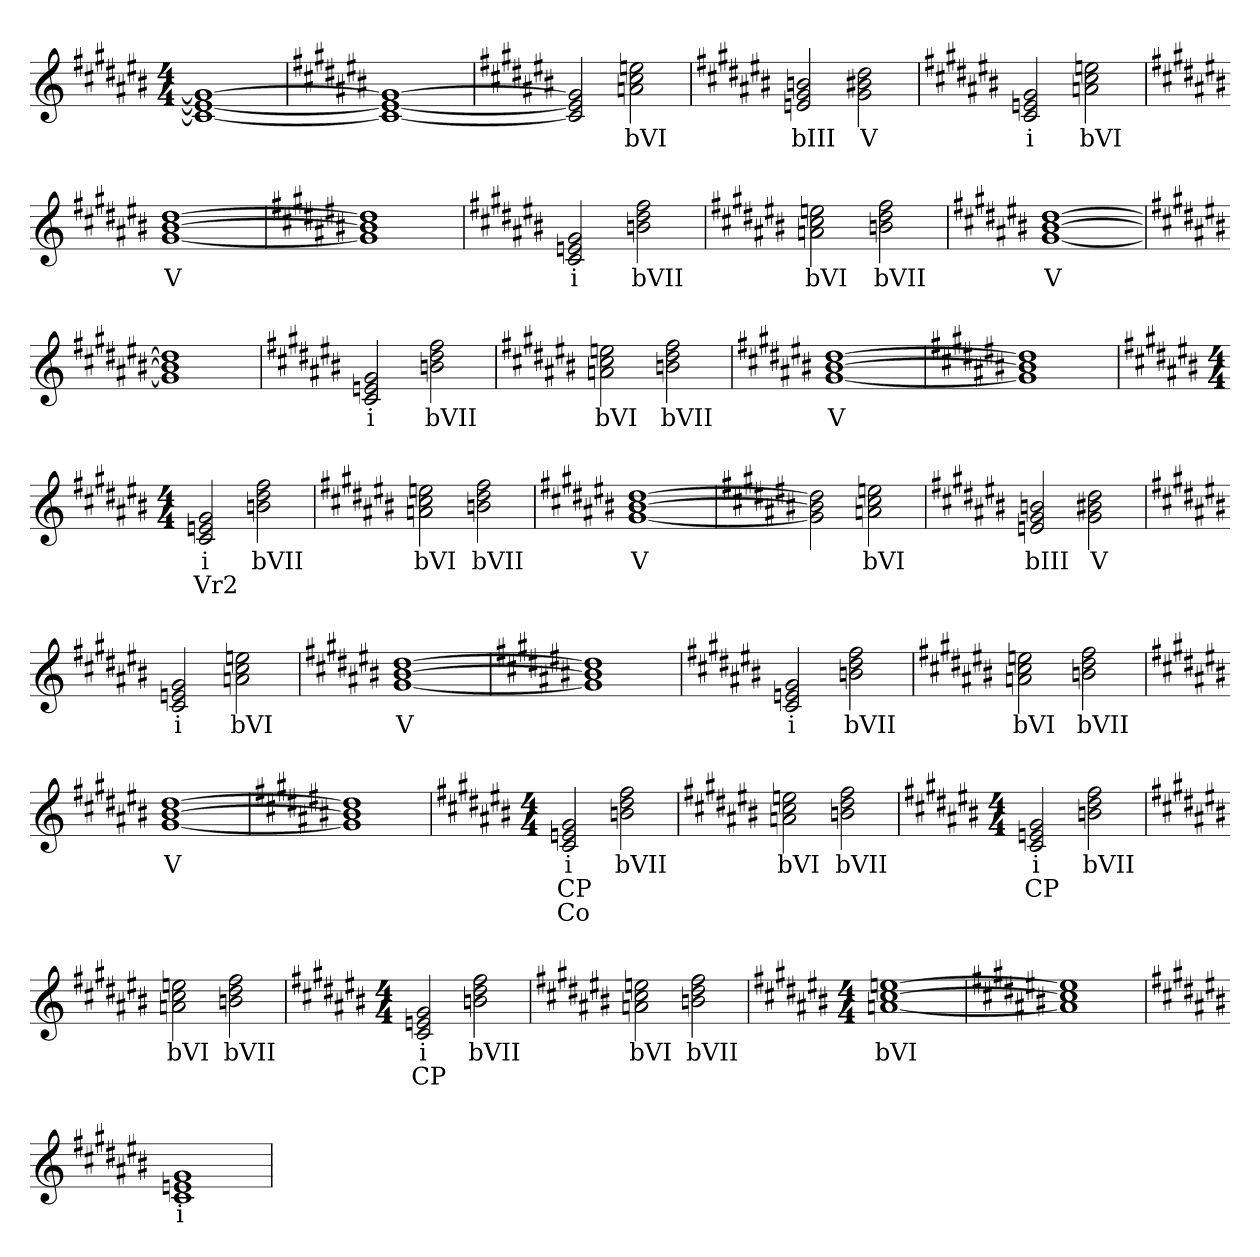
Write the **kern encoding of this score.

**kern	**text	**text	**text
*part1	*part1	*part1	*part1
*staff1	*staff1	*staff1	*staff1
*k[f#c#g#d#a#e#b#]	*	*	*
*C#:	*	*	*
*M4/4	*	*	*
=	=	=	=
1c#_ 1en_ 1g#_	.	.	.
=	=	=	=
*k[f#c#g#d#a#e#b#]	*	*	*
*C#:	*	*	*
1c#_ 1en_ 1g#_	.	.	.
=	=	=	=
*k[f#c#g#d#a#e#b#]	*	*	*
*C#:	*	*	*
2c#] 2en] 2g#]	.	.	.
2an 2cc# 2een	bVI	.	.
=	=	=	=
*k[f#c#g#d#a#e#b#]	*	*	*
*C#:	*	*	*
2en 2g# 2bn	bIII	.	.
2g# 2b#X 2dd#	V	.	.
=	=	=	=
*k[f#c#g#d#a#e#b#]	*	*	*
*C#:	*	*	*
2c# 2en 2g#	i	.	.
2an 2cc# 2een	bVI	.	.
=	=	=	=
*k[f#c#g#d#a#e#b#]	*	*	*
*C#:	*	*	*
[1g# [1b# [1dd#	V	.	.
=	=	=	=
*k[f#c#g#d#a#e#b#]	*	*	*
*C#:	*	*	*
1g#] 1b#] 1dd#]	.	.	.
=	=	=	=
*k[f#c#g#d#a#e#b#]	*	*	*
*C#:	*	*	*
2c# 2en 2g#	i	.	.
2bn 2dd# 2ff#	bVII	.	.
=	=	=	=
*k[f#c#g#d#a#e#b#]	*	*	*
*C#:	*	*	*
2an 2cc# 2een	bVI	.	.
2bn 2dd# 2ff#	bVII	.	.
=	=	=	=
*k[f#c#g#d#a#e#b#]	*	*	*
*C#:	*	*	*
[1g# [1b# [1dd#	V	.	.
=	=	=	=
*k[f#c#g#d#a#e#b#]	*	*	*
*C#:	*	*	*
1g#] 1b#] 1dd#]	.	.	.
=	=	=	=
*k[f#c#g#d#a#e#b#]	*	*	*
*C#:	*	*	*
2c# 2en 2g#	i	.	.
2bn 2dd# 2ff#	bVII	.	.
=	=	=	=
*k[f#c#g#d#a#e#b#]	*	*	*
*C#:	*	*	*
2an 2cc# 2een	bVI	.	.
2bn 2dd# 2ff#	bVII	.	.
=	=	=	=
*k[f#c#g#d#a#e#b#]	*	*	*
*C#:	*	*	*
[1g# [1b# [1dd#	V	.	.
=	=	=	=
*k[f#c#g#d#a#e#b#]	*	*	*
*C#:	*	*	*
1g#] 1b#] 1dd#]	.	.	.
=	=	=	=
*k[f#c#g#d#a#e#b#]	*	*	*
*C#:	*	*	*
*M4/4	*	*	*
2c# 2en 2g#	i	Vr2	.
2bn 2dd# 2ff#	bVII	.	.
=	=	=	=
*k[f#c#g#d#a#e#b#]	*	*	*
*C#:	*	*	*
2an 2cc# 2een	bVI	.	.
2bn 2dd# 2ff#	bVII	.	.
=	=	=	=
*k[f#c#g#d#a#e#b#]	*	*	*
*C#:	*	*	*
[1g# [1b# [1dd#	V	.	.
=	=	=	=
*k[f#c#g#d#a#e#b#]	*	*	*
*C#:	*	*	*
2g#] 2b#] 2dd#]	.	.	.
2an 2cc# 2een	bVI	.	.
=	=	=	=
*k[f#c#g#d#a#e#b#]	*	*	*
*C#:	*	*	*
2en 2g# 2bn	bIII	.	.
2g# 2b#X 2dd#	V	.	.
=	=	=	=
*k[f#c#g#d#a#e#b#]	*	*	*
*C#:	*	*	*
2c# 2en 2g#	i	.	.
2an 2cc# 2een	bVI	.	.
=	=	=	=
*k[f#c#g#d#a#e#b#]	*	*	*
*C#:	*	*	*
[1g# [1b# [1dd#	V	.	.
=	=	=	=
*k[f#c#g#d#a#e#b#]	*	*	*
*C#:	*	*	*
1g#] 1b#] 1dd#]	.	.	.
=	=	=	=
*k[f#c#g#d#a#e#b#]	*	*	*
*C#:	*	*	*
2c# 2en 2g#	i	.	.
2bn 2dd# 2ff#	bVII	.	.
=	=	=	=
*k[f#c#g#d#a#e#b#]	*	*	*
*C#:	*	*	*
2an 2cc# 2een	bVI	.	.
2bn 2dd# 2ff#	bVII	.	.
=	=	=	=
*k[f#c#g#d#a#e#b#]	*	*	*
*C#:	*	*	*
[1g# [1b# [1dd#	V	.	.
=	=	=	=
*k[f#c#g#d#a#e#b#]	*	*	*
*C#:	*	*	*
1g#] 1b#] 1dd#]	.	.	.
=	=	=	=
*k[f#c#g#d#a#e#b#]	*	*	*
*C#:	*	*	*
*M4/4	*	*	*
2c# 2en 2g#	i	CP	Co
2bn 2dd# 2ff#	bVII	.	.
=	=	=	=
*k[f#c#g#d#a#e#b#]	*	*	*
*C#:	*	*	*
2an 2cc# 2een	bVI	.	.
2bn 2dd# 2ff#	bVII	.	.
=	=	=	=
*k[f#c#g#d#a#e#b#]	*	*	*
*C#:	*	*	*
*M4/4	*	*	*
2c# 2en 2g#	i	CP	.
2bn 2dd# 2ff#	bVII	.	.
=	=	=	=
*k[f#c#g#d#a#e#b#]	*	*	*
*C#:	*	*	*
2an 2cc# 2een	bVI	.	.
2bn 2dd# 2ff#	bVII	.	.
=	=	=	=
*k[f#c#g#d#a#e#b#]	*	*	*
*C#:	*	*	*
*M4/4	*	*	*
2c# 2en 2g#	i	CP	.
2bn 2dd# 2ff#	bVII	.	.
=	=	=	=
*k[f#c#g#d#a#e#b#]	*	*	*
*C#:	*	*	*
2an 2cc# 2een	bVI	.	.
2bn 2dd# 2ff#	bVII	.	.
=	=	=	=
*k[f#c#g#d#a#e#b#]	*	*	*
*C#:	*	*	*
*M4/4	*	*	*
[1an [1cc# [1een	bVI	.	.
=	=	=	=
*k[f#c#g#d#a#e#b#]	*	*	*
*C#:	*	*	*
1an] 1cc#] 1een]	.	.	.
=	=	=	=
*k[f#c#g#d#a#e#b#]	*	*	*
*C#:	*	*	*
1c# 1en 1g#	i	.	.
=	=	=	=
*-	*-	*-	*-
